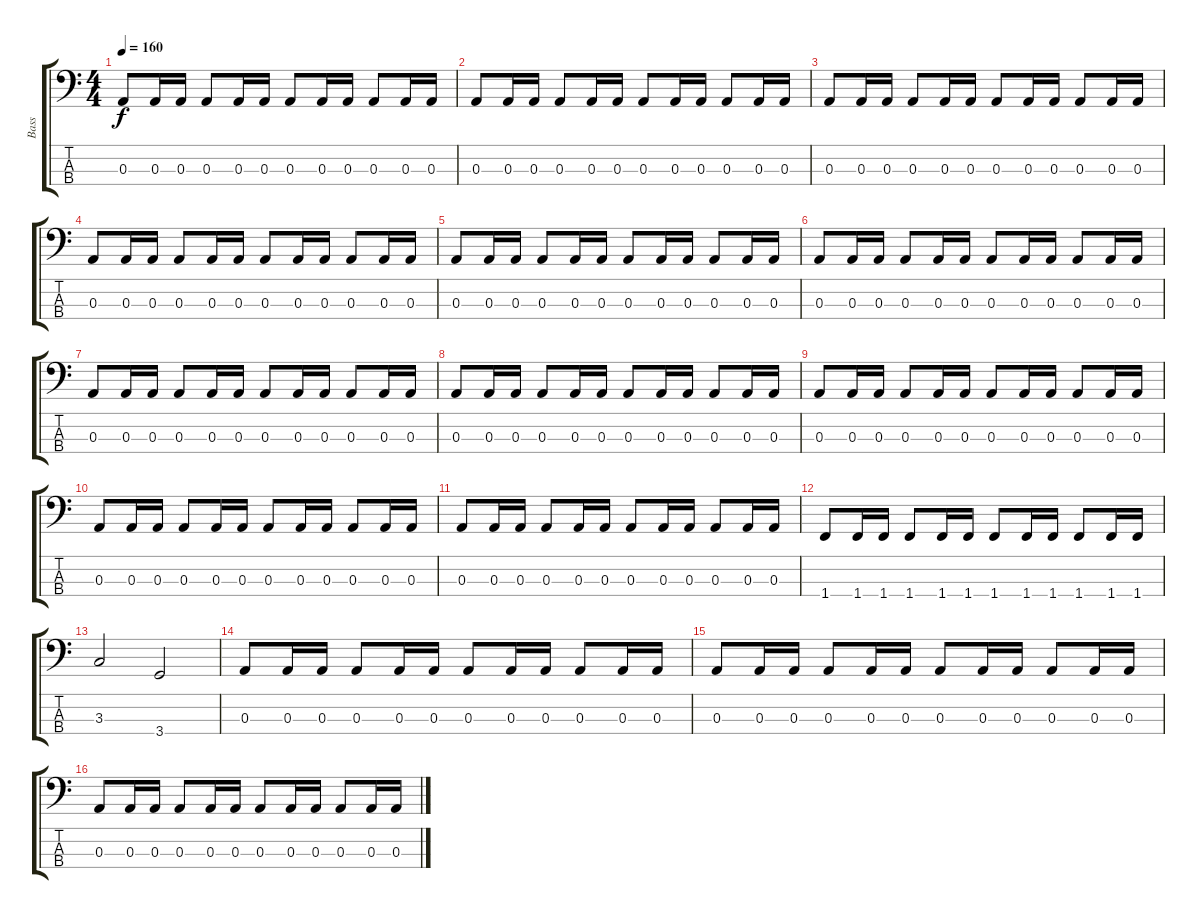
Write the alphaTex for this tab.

\track ("Bass" "Bass") {instrument electricbasspick}
\staff {score tabs}
\tuning (G2 D2 A1 E1) {hide}
\ts (4 4)
\tempo 160
\clef f4
\ks c
0.3.8{dy f} 0.3.16 0.3.16 0.3.8 0.3.16 0.3.16 0.3.8 0.3.16 0.3.16 0.3.8 0.3.16 0.3.16 |
0.3.8 0.3.16 0.3.16 0.3.8 0.3.16 0.3.16 0.3.8 0.3.16 0.3.16 0.3.8 0.3.16 0.3.16 |
0.3.8 0.3.16 0.3.16 0.3.8 0.3.16 0.3.16 0.3.8 0.3.16 0.3.16 0.3.8 0.3.16 0.3.16 |
0.3.8 0.3.16 0.3.16 0.3.8 0.3.16 0.3.16 0.3.8 0.3.16 0.3.16 0.3.8 0.3.16 0.3.16 |
0.3.8 0.3.16 0.3.16 0.3.8 0.3.16 0.3.16 0.3.8 0.3.16 0.3.16 0.3.8 0.3.16 0.3.16 |
0.3.8 0.3.16 0.3.16 0.3.8 0.3.16 0.3.16 0.3.8 0.3.16 0.3.16 0.3.8 0.3.16 0.3.16 |
0.3.8 0.3.16 0.3.16 0.3.8 0.3.16 0.3.16 0.3.8 0.3.16 0.3.16 0.3.8 0.3.16 0.3.16 |
0.3.8 0.3.16 0.3.16 0.3.8 0.3.16 0.3.16 0.3.8 0.3.16 0.3.16 0.3.8 0.3.16 0.3.16 |
0.3.8 0.3.16 0.3.16 0.3.8 0.3.16 0.3.16 0.3.8 0.3.16 0.3.16 0.3.8 0.3.16 0.3.16 |
0.3.8 0.3.16 0.3.16 0.3.8 0.3.16 0.3.16 0.3.8 0.3.16 0.3.16 0.3.8 0.3.16 0.3.16 |
0.3.8 0.3.16 0.3.16 0.3.8 0.3.16 0.3.16 0.3.8 0.3.16 0.3.16 0.3.8 0.3.16 0.3.16 |
1.4.8 1.4.16 1.4.16 1.4.8 1.4.16 1.4.16 1.4.8 1.4.16 1.4.16 1.4.8 1.4.16 1.4.16 |
3.3.2 3.4.2 |
0.3.8 0.3.16 0.3.16 0.3.8 0.3.16 0.3.16 0.3.8 0.3.16 0.3.16 0.3.8 0.3.16 0.3.16 |
0.3.8 0.3.16 0.3.16 0.3.8 0.3.16 0.3.16 0.3.8 0.3.16 0.3.16 0.3.8 0.3.16 0.3.16 |
0.3.8 0.3.16 0.3.16 0.3.8 0.3.16 0.3.16 0.3.8 0.3.16 0.3.16 0.3.8 0.3.16 0.3.16
